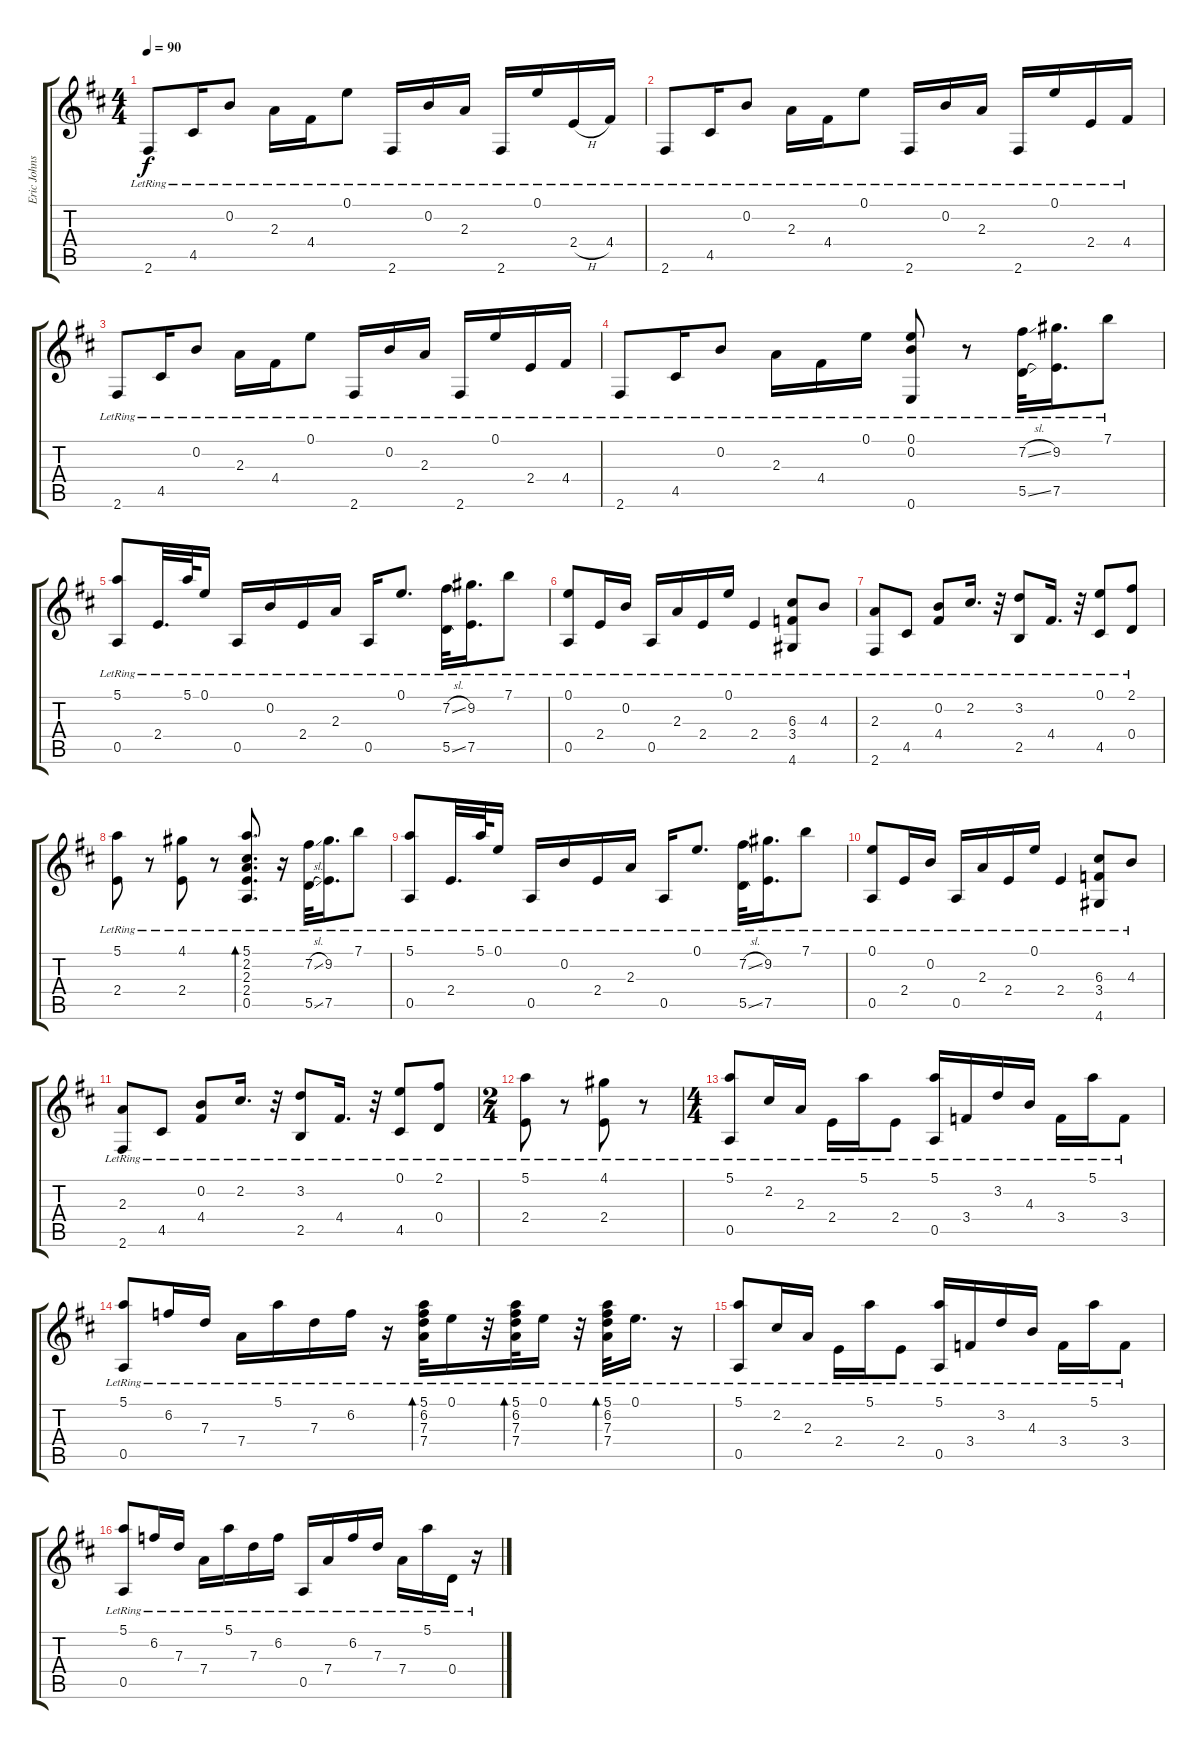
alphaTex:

\track ("Eric Johnson" "Eric Johns") {instrument acousticguitarsteel}
\staff {score tabs}
\tuning (E4 B3 G3 D3 A2 E2) {hide}
\ts (4 4)
\tempo 90
\clef g2
\ks d
2.6{lr}.8{dy f instrument acousticguitarsteel} 4.5{lr}.16 0.2{lr}.8 2.3{lr}.16 4.4{lr}.16 0.1{lr}.8 2.6{lr}.16 0.2{lr}.16 2.3{lr}.16 2.6{lr}.16 0.1{lr}.16 2.4{h lr}.16 4.4{lr}.16 |
2.6{lr}.8 4.5{lr}.16 0.2{lr}.8 2.3{lr}.16 4.4{lr}.16 0.1{lr}.8 2.6{lr}.16 0.2{lr}.16 2.3{lr}.16 2.6{lr}.16 0.1{lr}.16 2.4{lr}.16 4.4{lr}.16 |
2.6{lr}.8 4.5{lr}.16 0.2{lr}.8 2.3{lr}.16 4.4{lr}.16 0.1{lr}.8 2.6{lr}.16 0.2{lr}.16 2.3{lr}.16 2.6{lr}.16 0.1{lr}.16 2.4{lr}.16 4.4{lr}.16 |
2.6{lr}.8 4.5{lr}.16 0.2{lr}.8 2.3{lr}.16 4.4{lr}.16 0.1{lr}.16 (0.1{lr} 0.2{lr} 0.6{lr}).8 r.8 (7.2{sl lr} 5.5{sl lr}).32 (9.2{lr} 7.5{lr}).16{d} 7.1{lr}.8 |
(5.1{lr} 0.5{lr}).8 2.4{lr}.32{d} 5.1{lr}.64 0.1{lr}.16 0.5{lr}.16 0.2{lr}.16 2.4{lr}.16 2.3{lr}.16 0.5{lr}.16 0.1{lr}.8{d} (7.2{sl lr} 5.5{sl lr}).32 (9.2{lr} 7.5{lr}).16{d} 7.1{lr}.8 |
(0.1{lr} 0.5{lr}).8 2.4{lr}.16 0.2{lr}.16 0.5{lr}.16 2.3{lr}.16 2.4{lr}.16 0.1{lr}.16 2.4{lr}.4 (6.3{lr} 3.4{lr} 4.6{lr}).8 4.3{lr}.8 |
(2.3{lr} 2.6{lr}).8 4.5{lr}.8 (0.2{lr} 4.4{lr}).8 2.2{lr}.16{d} r.32 (3.2{lr} 2.5{lr}).8 4.4{lr}.16{d} r.32 (0.1{lr} 4.5{lr}).8 (2.1{lr} 0.4{lr}).8 |
(5.1{lr} 2.4{lr}).8 r.8 (4.1{lr} 2.4{lr}).8 r.8 (5.1{lr} 2.2{lr} 2.3{lr} 2.4{lr} 0.5{lr}).8{d bd 30} r.16 (7.2{sl lr} 5.5{sl lr}).32 (9.2{lr} 7.5{lr}).16{d} 7.1{lr}.8 |
(5.1{lr} 0.5{lr}).8 2.4{lr}.32{d} 5.1{lr}.64 0.1{lr}.16 0.5{lr}.16 0.2{lr}.16 2.4{lr}.16 2.3{lr}.16 0.5{lr}.16 0.1{lr}.8{d} (7.2{sl lr} 5.5{sl lr}).32 (9.2{lr} 7.5{lr}).16{d} 7.1{lr}.8 |
(0.1{lr} 0.5{lr}).8 2.4{lr}.16 0.2{lr}.16 0.5{lr}.16 2.3{lr}.16 2.4{lr}.16 0.1{lr}.16 2.4{lr}.4 (6.3{lr} 3.4{lr} 4.6{lr}).8 4.3{lr}.8 |
(2.3{lr} 2.6{lr}).8 4.5{lr}.8 (0.2{lr} 4.4{lr}).8 2.2{lr}.16{d} r.32 (3.2{lr} 2.5{lr}).8 4.4{lr}.16{d} r.32 (0.1{lr} 4.5{lr}).8 (2.1{lr} 0.4{lr}).8 |
\ts (2 4)
(5.1{lr} 2.4{lr}).8 r.8 (4.1{lr} 2.4{lr}).8 r.8 |
\ts (4 4)
(5.1{lr} 0.5{lr}).8 2.2{lr}.16 2.3{lr}.16 2.4{lr}.16 5.1{lr}.16 2.4{lr}.8 (5.1{lr} 0.5{lr}).16 3.4{lr}.16 3.2{lr}.16 4.3{lr}.16 3.4{lr}.16 5.1{lr}.16 3.4{lr}.8 |
(5.1{lr} 0.5{lr}).8 6.2{lr}.16 7.3{lr}.16 7.4{lr}.16 5.1{lr}.16 7.3{lr}.16 6.2{lr}.16 r.16 (5.1{lr} 6.2{lr} 7.3{lr} 7.4{lr}).32{bd 30} 0.1{lr}.16 r.32 (5.1{lr} 6.2{lr} 7.3{lr} 7.4{lr}).32{bd 30} 0.1{lr}.16 r.32 (5.1{lr} 6.2{lr} 7.3{lr} 7.4{lr}).32{bd 30} 0.1{lr}.16{d} r.16 |
(5.1{lr} 0.5{lr}).8 2.2{lr}.16 2.3{lr}.16 2.4{lr}.16 5.1{lr}.16 2.4{lr}.8 (5.1{lr} 0.5{lr}).16 3.4{lr}.16 3.2{lr}.16 4.3{lr}.16 3.4{lr}.16 5.1{lr}.16 3.4{lr}.8 |
(5.1{lr} 0.5{lr}).8 6.2{lr}.16 7.3{lr}.16 7.4{lr}.16 5.1{lr}.16 7.3{lr}.16 6.2{lr}.16 0.5{lr}.16 7.4{lr}.16 6.2{lr}.16 7.3{lr}.16 7.4{lr}.16 5.1{lr}.16 0.4{lr}.16 r.16
